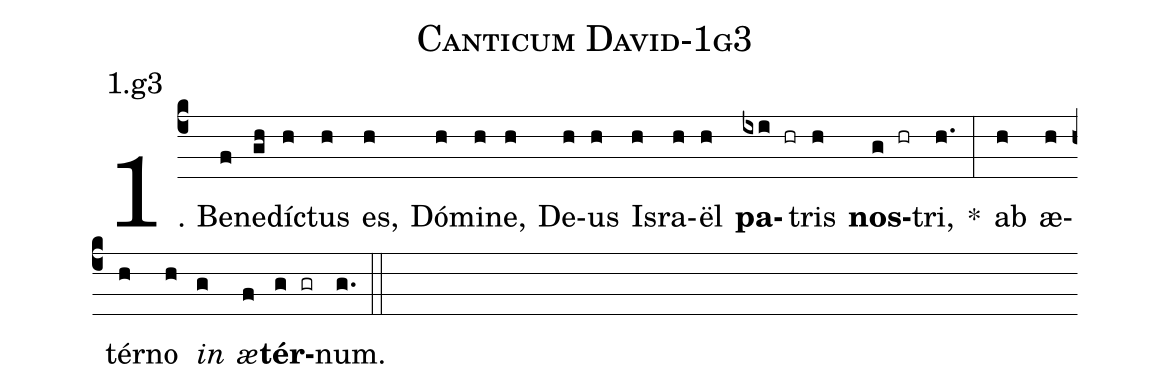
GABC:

name: Canticum David-1g3;
annotation: 1.g3;
%%
(c4)1. Be(f)ne(gh)díc(h)tus(h) es,(h) Dó(h)mi(h)ne,(h) De(h)us(h) Is(h)ra(h)ël(h) <b>pa</b>(ixi hr)tris(h) <b>nos</b>(g hr)tri,(h.) *(:) ab(h) æ(h)tér(h)no(h) <i>in</i>(g) <i>æ</i>(f)<b>tér</b>(g gr)num.(g.) (::)
